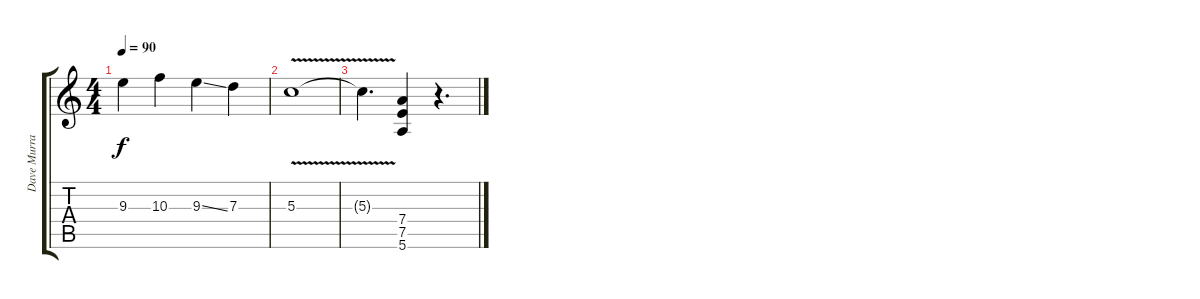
\track ("Dave Murray" "Dave Murra") {instrument distortionguitar}
\staff {score tabs}
\tuning (E4 B3 G3 D3 A2 E2) {hide}
\ts (4 4)
\tempo 90
\clef g2
\ks c
9.3.4{dy f} 10.3.4 9.3{ss}.4 7.3.4 |
5.3{v}.1 |
5.3{t}.4{d} (7.4 7.5 5.6).4 r.4{d}
